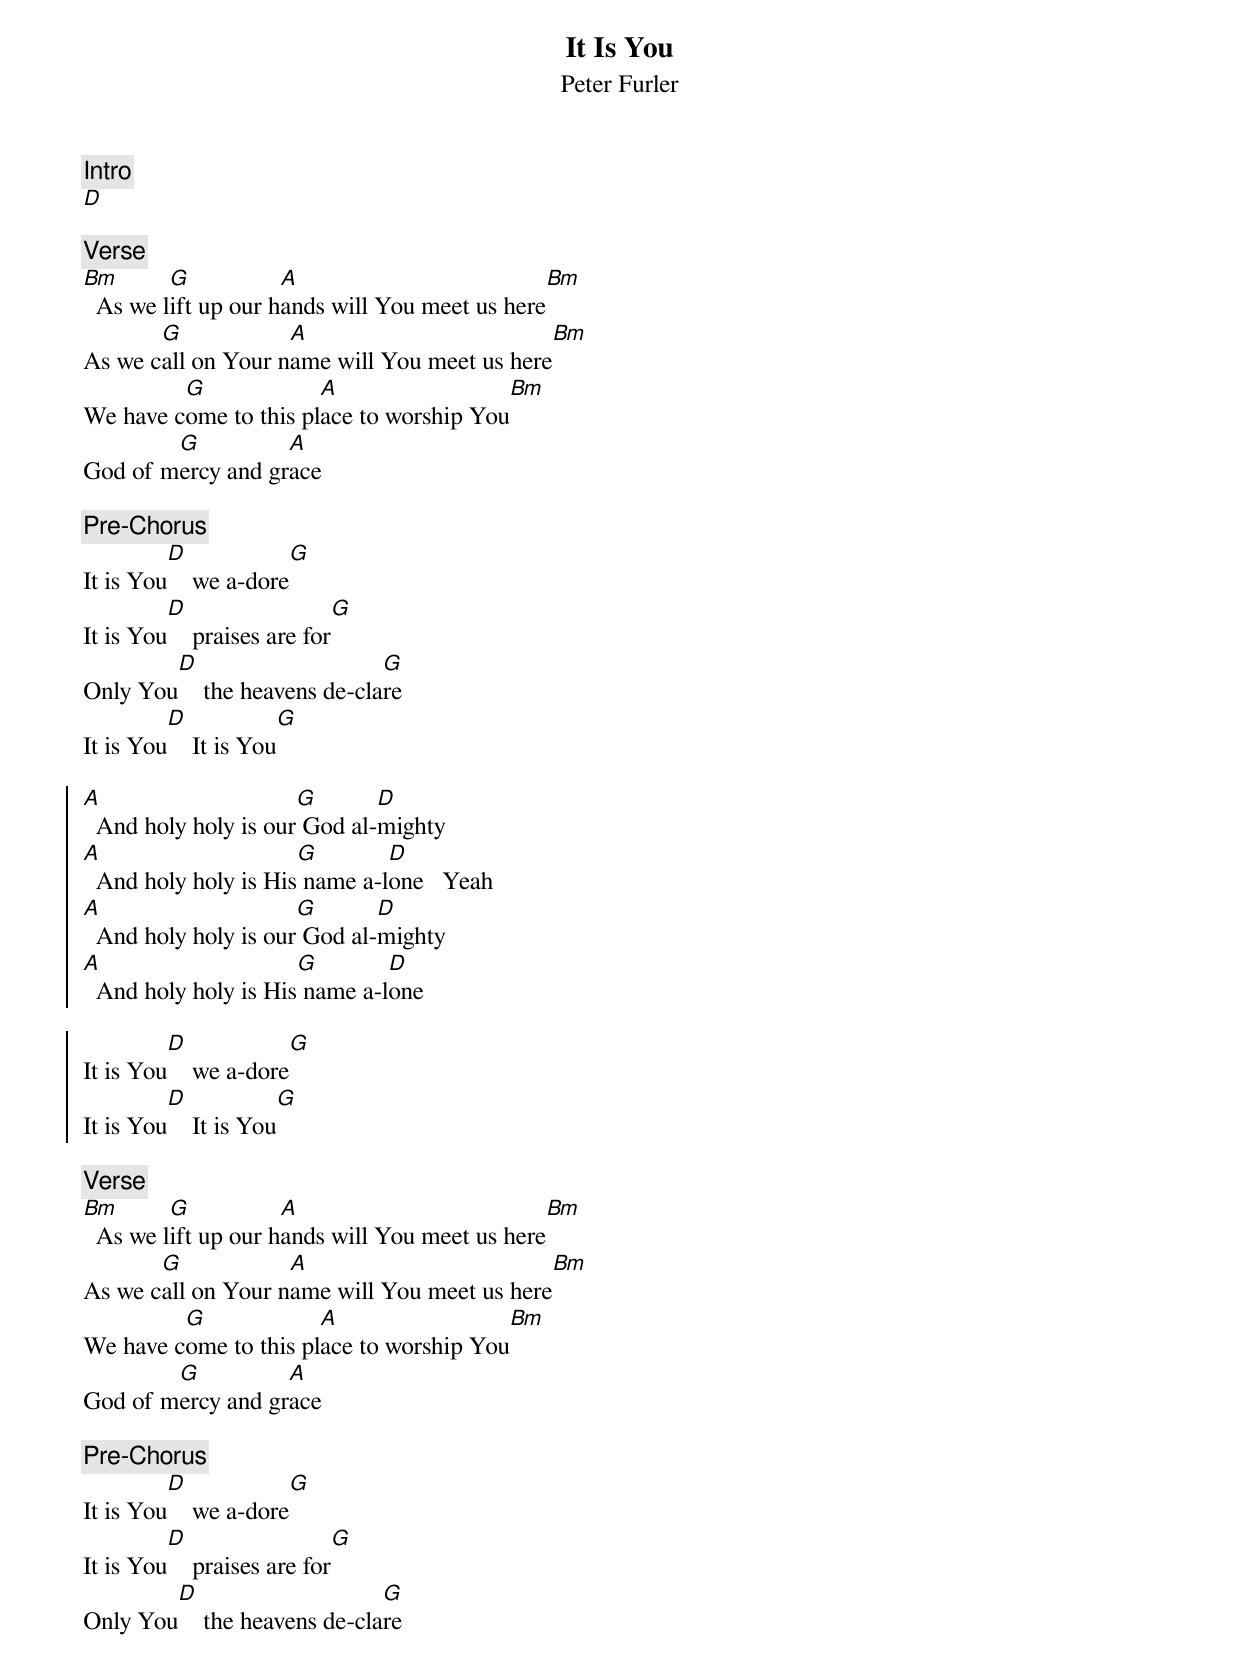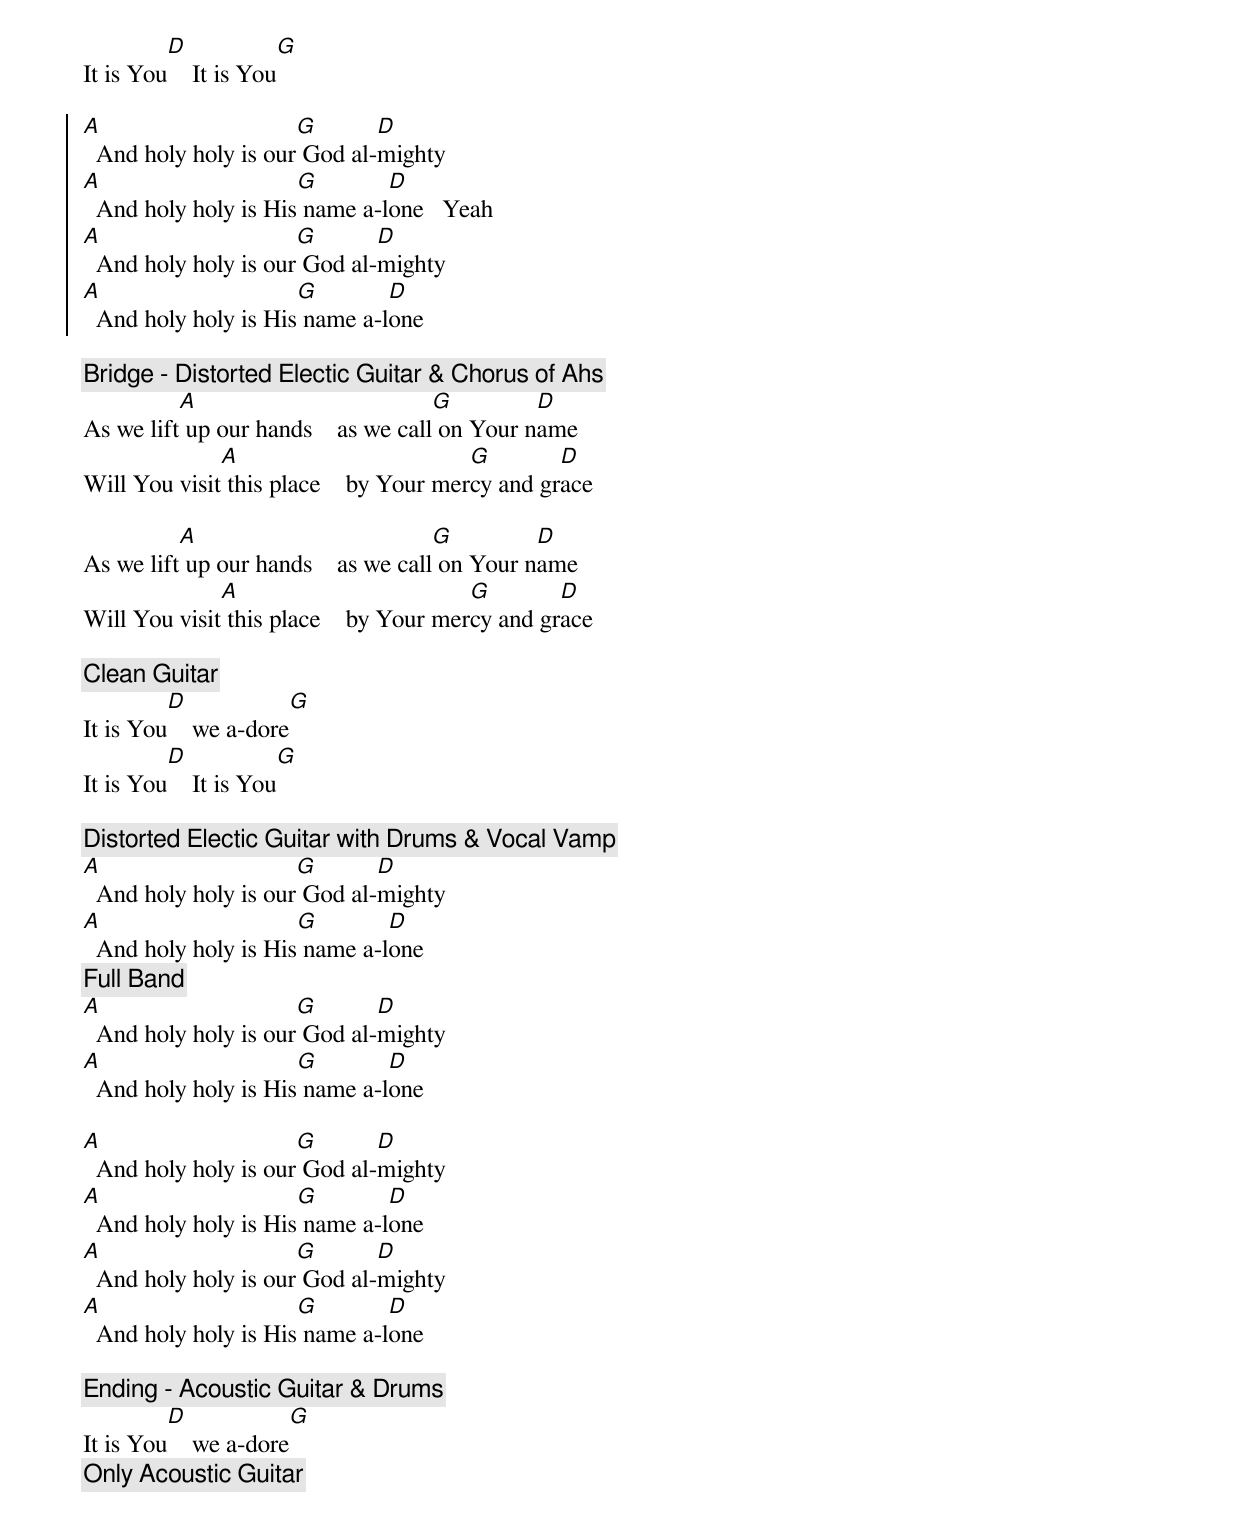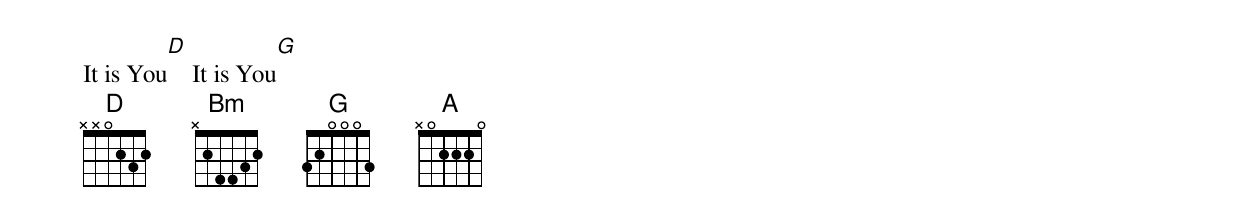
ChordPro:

{title:It Is You}
{subtitle:Peter Furler}
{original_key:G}
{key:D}
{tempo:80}
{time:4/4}
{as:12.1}
{c:Intro}
[D]

{c:Verse}
[Bm]  As we l[G]ift up our h[A]ands will You meet us here[Bm]
As we c[G]all on Your n[A]ame will You meet us here[Bm]
We have c[G]ome to this pl[A]ace to worship You[Bm]
God of m[G]ercy and gr[A]ace

{c:Pre-Chorus}
It is You[D]    we a-dore[G]
It is You[D]    praises are for[G]
Only You[D]    the heavens de-cla[G]re
It is You[D]    It is You[G]

{soc}
[A]  And holy holy is our[G] God al-[D]mighty
[A]  And holy holy is His[G] name a-l[D]one   Yeah
[A]  And holy holy is our[G] God al-[D]mighty
[A]  And holy holy is His[G] name a-l[D]one

It is You[D]    we a-dore[G]
It is You[D]    It is You[G]
{eoc}

{c:Verse}
[Bm]  As we l[G]ift up our h[A]ands will You meet us here[Bm]
As we c[G]all on Your n[A]ame will You meet us here[Bm]
We have c[G]ome to this pl[A]ace to worship You[Bm]
God of m[G]ercy and gr[A]ace

{c:Pre-Chorus}
It is You[D]    we a-dore[G]
It is You[D]    praises are for[G]
Only You[D]    the heavens de-cla[G]re
It is You[D]    It is You[G]

{soc}
[A]  And holy holy is our[G] God al-[D]mighty
[A]  And holy holy is His[G] name a-l[D]one   Yeah
[A]  And holy holy is our[G] God al-[D]mighty
[A]  And holy holy is His[G] name a-l[D]one
{eoc}

{c:Bridge - Distorted Electic Guitar & Chorus of Ahs}
As we lift[A] up our hands    as we call[G] on Your n[D]ame
Will You visit[A] this place    by Your mer[G]cy and gr[D]ace

As we lift[A] up our hands    as we call[G] on Your n[D]ame
Will You visit[A] this place    by Your mer[G]cy and gr[D]ace

{c:Clean Guitar}
It is You[D]    we a-dore[G]
It is You[D]    It is You[G]

{c:Distorted Electic Guitar with Drums & Vocal Vamp}
[A]  And holy holy is our[G] God al-[D]mighty
[A]  And holy holy is His[G] name a-l[D]one
{c:Full Band}
[A]  And holy holy is our[G] God al-[D]mighty
[A]  And holy holy is His[G] name a-l[D]one

[A]  And holy holy is our[G] God al-[D]mighty
[A]  And holy holy is His[G] name a-l[D]one
[A]  And holy holy is our[G] God al-[D]mighty
[A]  And holy holy is His[G] name a-l[D]one

{c:Ending - Acoustic Guitar & Drums}
It is You[D]    we a-dore[G]
{c:Only Acoustic Guitar}
It is You[D]    It is You[G]
